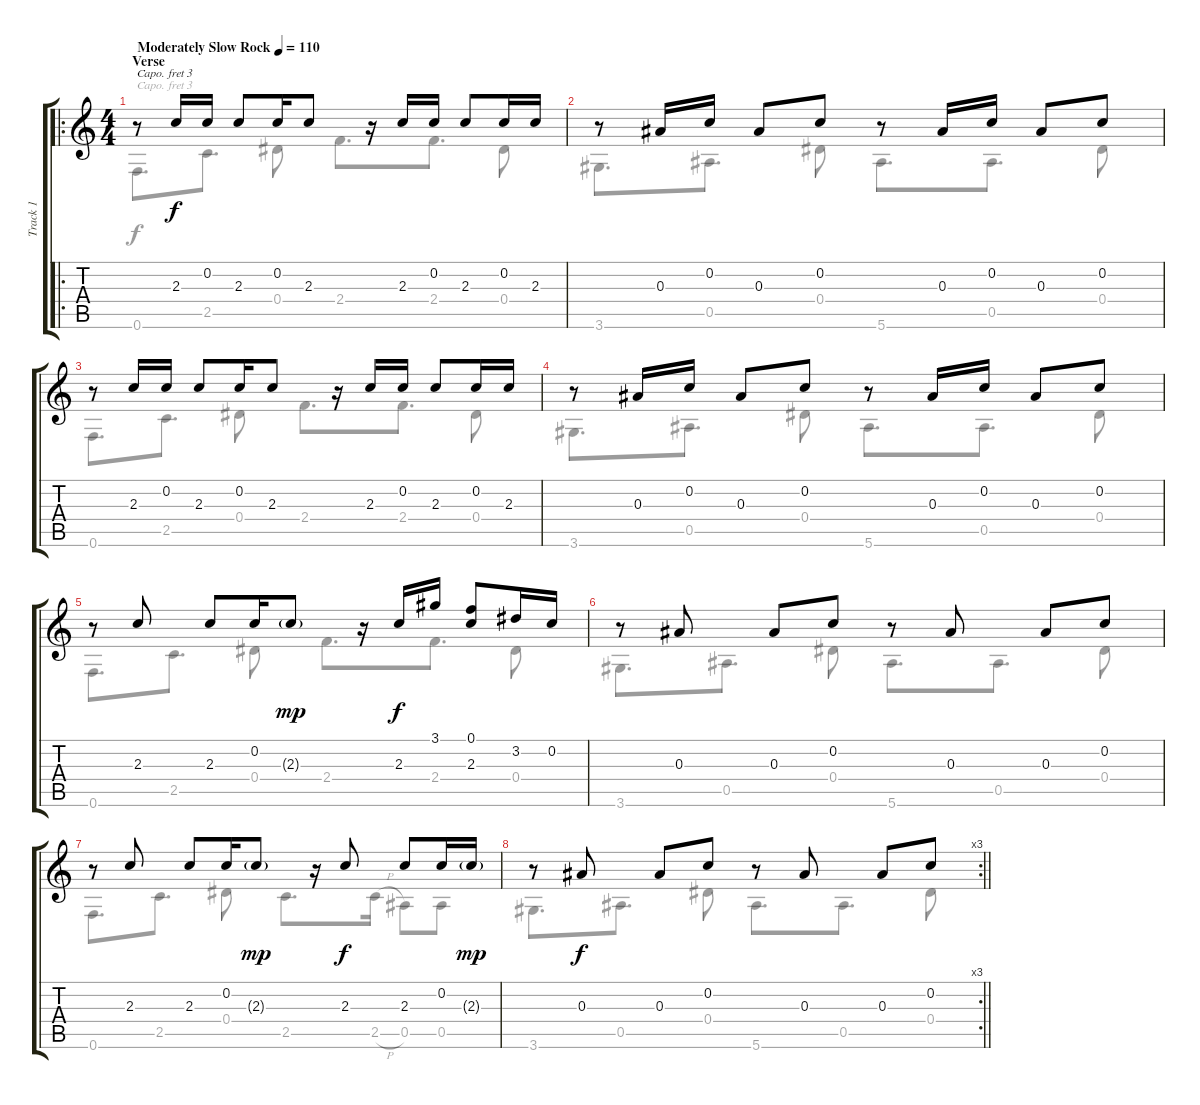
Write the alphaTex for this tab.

\track ("Track 1" "Track 1") {instrument acousticguitarsteel}
\staff {score tabs}
\capo 3
\tuning (D4 A3 G3 C3 G2 D2) {hide}
\voice
\ro
\ts (4 4)
\section ("" "Verse")
\tempo (110 "Moderately Slow Rock")
\clef g2
\ks c
r.8{dy f instrument acousticguitarsteel} 2.3.16{beam Up} 0.2.16 2.3.8{beam Up} 0.2.16{beam Up} 2.3.8{beam Up} r.16 2.3.16{beam Up} 0.2.16 2.3.8{beam Up} 0.2.16{beam Up} 2.3.16{beam Up} |
r.8 0.3.16{beam Up} 0.2.16 0.3.8{beam Up} 0.2.8{beam Up} r.8{beam Up} 0.3.16{beam Up} 0.2.16 0.3.8{beam Up} 0.2.8{beam Up} |
r.8 2.3.16{beam Up} 0.2.16 2.3.8{beam Up} 0.2.16{beam Up} 2.3.8{beam Up} r.16 2.3.16{beam Up} 0.2.16 2.3.8{beam Up} 0.2.16{beam Up} 2.3.16{beam Up} |
r.8 0.3.16{beam Up} 0.2.16 0.3.8{beam Up} 0.2.8{beam Up} r.8{beam Up} 0.3.16{beam Up} 0.2.16 0.3.8{beam Up} 0.2.8{beam Up} |
r.8 2.3.8{beam Up} 2.3.8{beam Up} 0.2.16{beam Up} 2.3{g}.8{dy mp beam Up} r.16 2.3.16{dy f beam Up} 3.1.16{beam Up} (0.1 2.3).8{beam Up} 3.2.16{beam Up} 0.2.16{beam Up} |
r.8 0.3.8{beam Up} 0.3.8{beam Up} 0.2.8{beam Up} r.8{beam Up} 0.3.8{beam Up} 0.3.8{beam Up} 0.2.8{beam Up} |
r.8 2.3.8{beam Up} 2.3.8{beam Up} 0.2.16{beam Up} 2.3{g}.8{dy mp beam Up} r.16 2.3.8{dy f beam Up} 2.3.8{beam Up} 0.2.16{beam Up} 2.3{g}.16{dy mp beam Up} |
\rc 3
\barLineRight lightlight
r.8 0.3.8{dy f beam Up} 0.3.8{beam Up} 0.2.8{beam Up} r.8{beam Up} 0.3.8{beam Up} 0.3.8{beam Up} 0.2.8{beam Up}
\voice
\clef g2
\ottava regular
\simile none
\ks c
0.6.8{d dy f} 2.5.8{d} 0.4.8 2.4.8{d} 2.4.8{d} 0.4.8 |
3.6.8{d} 0.5.8{d} 0.4.8 5.6.8{d} 0.5.8{d} 0.4.8 |
0.6.8{d} 2.5.8{d} 0.4.8 2.4.8{d} 2.4.8{d} 0.4.8 |
3.6.8{d} 0.5.8{d} 0.4.8 5.6.8{d} 0.5.8{d} 0.4.8 |
0.6.8{d} 2.5.8{d} 0.4.8 2.4.8{d} 2.4.8{d} 0.4.8 |
3.6.8{d} 0.5.8{d} 0.4.8 5.6.8{d} 0.5.8{d} 0.4.8 |
0.6.8{d} 2.5.8{d} 0.4.8 2.5.8{d} 2.5{h}.16 0.5.8 0.5.8 |
\barLineRight lightlight
3.6.8{d} 0.5.8{d} 0.4.8 5.6.8{d} 0.5.8{d} 0.4.8
